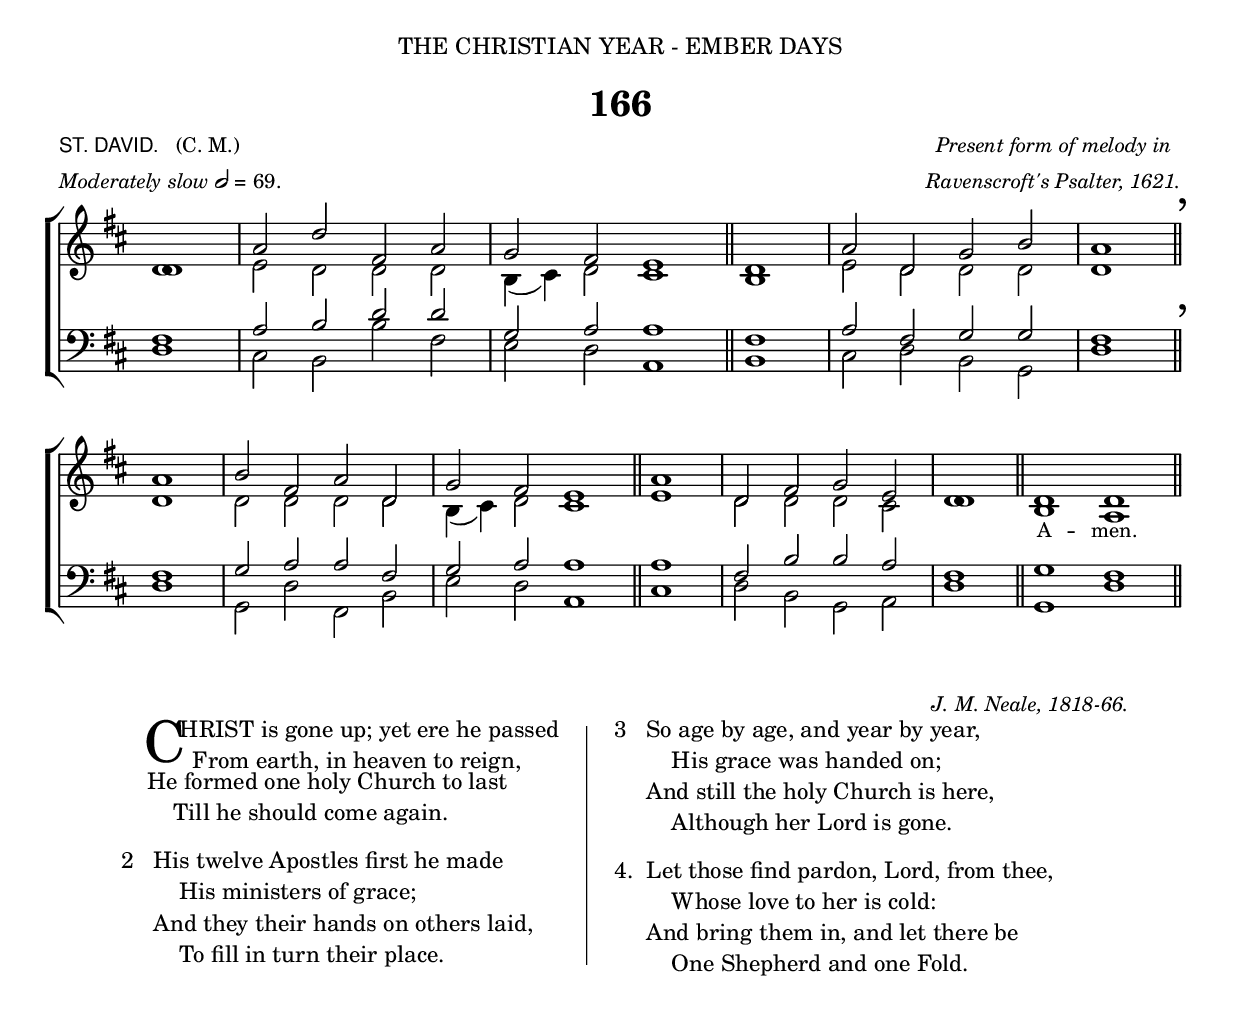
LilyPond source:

%%%% 268a.png
%%%% Hymn 166 St. David. Christ is gone up; yet ere he passed
%%%% Rev 1.

\version "2.10"

\header {
  dedication = \markup {  \center-align { "THE CHRISTIAN YEAR - EMBER DAYS"
	\hspace #0.1 }}	
	
	title = "166"   
  
  meter = \markup { \small { \column {  
	                                \line { \sans { \smallCaps "ST. DAVID."} \hspace #1 \roman {"(C. M.)"}}
		                        \line { \italic {Moderately slow} \general-align #Y #DOWN \note #"2" #0.5 = 69.} }
  	}}	
	

 arranger = \markup { \small  { \center-align { \line {\italic "Present form of melody in"}
	  					 \line { \italic "Ravenscroft's Psalter, 1621." }
  	}}}
	 
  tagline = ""
}

%%%%%%%%%%%%%%%%%%%%%%%%%%% Macros

%%% merge. Macro to pull note slightly leftwards.  Used to produce those partially merged wholenotes 

merge = \once \override NoteColumn #'force-hshift = #-0.01

%%generates the breathmarks
breathmark = {	
	      \override Score.RehearsalMark #'break-visibility = #begin-of-line-invisible 
	      \override Score.RehearsalMark #'Y-offset = #'4.0 
	      \override Score.RehearsalMark #'X-offset = #'-0.5
	      \mark \markup { \fontsize #4 ","}
}	      
	      
%%% Macro to specify restart of a new measure in the middle of a piece.
%%% Needed to restart a new measure after a partial measure.
%%% In this case, the macro specifies that 2 1/2 notes in a 4/2 measure have past,

partmeasure =  \set Score.measurePosition = #(ly:make-moment 2 2)

%% music function to allow lyrics to skip a given number of note-syllables
%% skips #7 will skip over 7 music note-syllables. Needed to align lyrics which begin partway
%% through the music

skips = #(define-music-function (parser location times) (number?)
     #{
	     \repeat unfold $times { \skip 1}
       #})

%%% force a bit of space

space = \once \override Score.SeparationItem #'padding = #2	      

%%%%%%%%%%%%%%%%%%%%%%%%%%% End of macro definitions

%%% SATB voices

global = {
  \time 4/2
  \key d \major
  \set Staff.midiInstrument = "church organ"
}

soprano = \relative c' { 
  \tag #'Tune { \partial 1 d1 | a'2 d fis, a | g fis e1 \bar "||" \partmeasure d1 | a'2 d, g b | a1 \breathmark \bar "||" \break
  a1 | b2 fis a d, | g fis e1 \bar "||" \partmeasure a1 | d,2 fis g e |  d1 \bar "||" }
      \tag #'Amen { \cadenzaOn d1 d \bar "||" }
} 
   
alto = \relative c' {  
  \tag #'Tune { \merge d1 | e2 d d d | b4( cis) d2 cis1 \bar "||" b1 | e2 d d d | d1 \bar "||"
  d1 | d2 d d d | b4( cis) d2 cis1 \bar "||" e1 | d2 d d cis | \merge d1 \bar "||" }
      \tag #'Amen { b1 a \bar "||" }
}

tenor = \relative c {\clef bass 
  \tag #'Tune { fis1 | a2 b d d | g, a a1 \bar "||" fis1 | a2 fis g g | fis1 \bar "||"
  fis1 | g2 a a fis | g a a1 \bar "||" a1 | fis2 b b a | fis1 \bar "||" }
      \tag #'Amen { g1 fis \bar "||" }
}

bass = \relative c {\clef bass 
  \tag #'Tune { d1 | cis2 b b' fis | e d a1 \bar "||" b1 | cis2 d b g | d'1 \bar "||" 
  d1 | g,2 d' fis, b | e d a1 \bar "||" cis1 | d2 b g a | d1 \bar "||" }
      \tag #'Amen { g,1 d' \bar "||" }
}

inlinelyrics = \lyricmode {
  \override LyricText #'font-size = #-1.	
  \skips #28 A -- men.
}
	

#(ly:set-option 'point-and-click #f)

\paper {
  #(set-paper-size "a4")
%  annotate-spacing = ##t
  print-page-number = ##f
  ragged-last-bottom = ##t
  ragged-bottom = ##t
}

\book{

%%% Score block	

\score{
\new ChoirStaff	
<<
	\context Staff = upper << 
	\context Voice = sopranos { \voiceOne \global \soprano }
	\context Voice = altos    { \voiceTwo \global \alto }
	                      >>
 
	\new Lyrics \lyricsto sopranos { \override LyricSpace #'minimum-distance = #1 \inlinelyrics }
 			      
	\context Staff = lower <<
	\context Voice = tenors { \voiceOne \global \tenor }
	\context Voice = basses { \voiceTwo \global \bass }
			        >>
>>
\layout {
		indent=0
		\context { \Score \remove "Bar_number_engraver" }
		\context { \Staff \remove "Time_signature_engraver" }
		\context { \Score \remove "Mark_engraver"  }
                \context { \Staff \consists "Mark_engraver"  }
	} %% close layout
	
} %%% Score bracket


%%% A separate score block to generate the midi for the Main tune without the Amen

\score{
\new ChoirStaff	
<<
	\context Staff = upper << 
	\context Voice = sopranos { \voiceOne \global \removeWithTag #'Amen \soprano }
	\context Voice = altos    { \voiceTwo \global \removeWithTag #'Amen \alto }
	                      >>		      
	\context Staff = lower <<
	\context Voice = tenors { \voiceOne \global \removeWithTag #'Amen \tenor }
	\context Voice = basses { \voiceTwo \global \removeWithTag #'Amen \bass }
			        >>
>>

\midi { \context { \Score tempoWholesPerMinute = #(ly:make-moment 69 2) }}      
  	
	
} %%% end score bracket

%%% A separate score block to generate the midi for the Amen only

\score{
\new ChoirStaff	
<<
	\context Staff = upper << 
	\context Voice = sopranos { \voiceOne \global \keepWithTag #'Amen \soprano }
	\context Voice = altos    { \voiceTwo \global \keepWithTag #'Amen \alto }
	                      >>		      
	\context Staff = lower <<
	\context Voice = tenors { \voiceOne \global \keepWithTag #'Amen \tenor }
	\context Voice = basses { \voiceTwo \global \keepWithTag #'Amen \bass }
			        >>
>>

\midi { \context { \Score tempoWholesPerMinute = #(ly:make-moment 69 2) }}      
  	
	
} %%% Score bracket



%%% Lyric attributions and titles

\markup { \small { \hspace #84 \italic "J. M. Neale, 1818-66." }}

%%% Main lyric block
%%% To fit on one page, lyrics are in 3 columns: column 1 (verses ), column 2 (a dividing line), column 3 (verses)

\markup { \hspace #6  %%add space as necc. to center the entire block of lyrics
          \column { %%% super column for entire block of lyrics
	    \line { %% a master line of 3 columns, two for lyrics and one column of a separator line
		\column { %% column 1
	                 \column { %%verse 1 is a column of 2 lines  
	                  \line { \hspace #2.2 \column { \lower #2.4 \fontsize #8 "C" }   %%Drop Cap goes here
				  \hspace #-1.2    %% adjust this if other letters are too far from Drop Cap
				  \column  { \raise #0.0 "HRIST is gone up; yet ere he passed"
			                                 "  From earth, in heaven to reign," } }     
	                  \line {  \hspace #2.5  %%adjust hspace until this line left edge is flush with Drop Cap
				   \lower  #1.56  %%adjust this until the line spacing looks right
				   \column {   
					   "He formed one holy Church to last"
					   "    Till he should come again."
					   "              " %%% adds vertical spacing between verses
			  		}} 
			         } %%% finish verse 1
           		\line { "2  "
			   \column {	     
				   "His twelve Apostles first he made"
				   "    His ministers of grace;"
				   "And they their hands on others laid,"
				   "    To fill in turn their place."
			}}
		}  %% finish Page column 1
		
	\hspace #2 %%adds horizontal space columns 1 and 2   
			   
	\column { \filled-box #'(0.0 . 0.1) #'( -22 . 1) #0 }   %%% Column 2. This is the line dviding the columns 1 and 3. 
			   	   
	\hspace #2 %%adds horizontal space between columns 2 and 3	
	
	\column { %%start page column 3		
			\line {"3  "
			   \column {	     
				   "So age by age, and year by year,"
				   "    His grace was handed on;"
				   "And still the holy Church is here,"
				   "    Although her Lord is gone."
				   "              " %%% adds vertical spacing between verses

			}}
			\line { "4. "
			     \column {	     
				     "Let those find pardon, Lord, from thee,"
				     "    Whose love to her is cold:"
				     "And bring them in, and let there be"
				     "    One Shepherd and one Fold."
     			}}
	    } %%% end column 3
     } %%% end master-line
   } %%% super column bracket
} %%% lyrics markup bracket

} %%% book bracket
